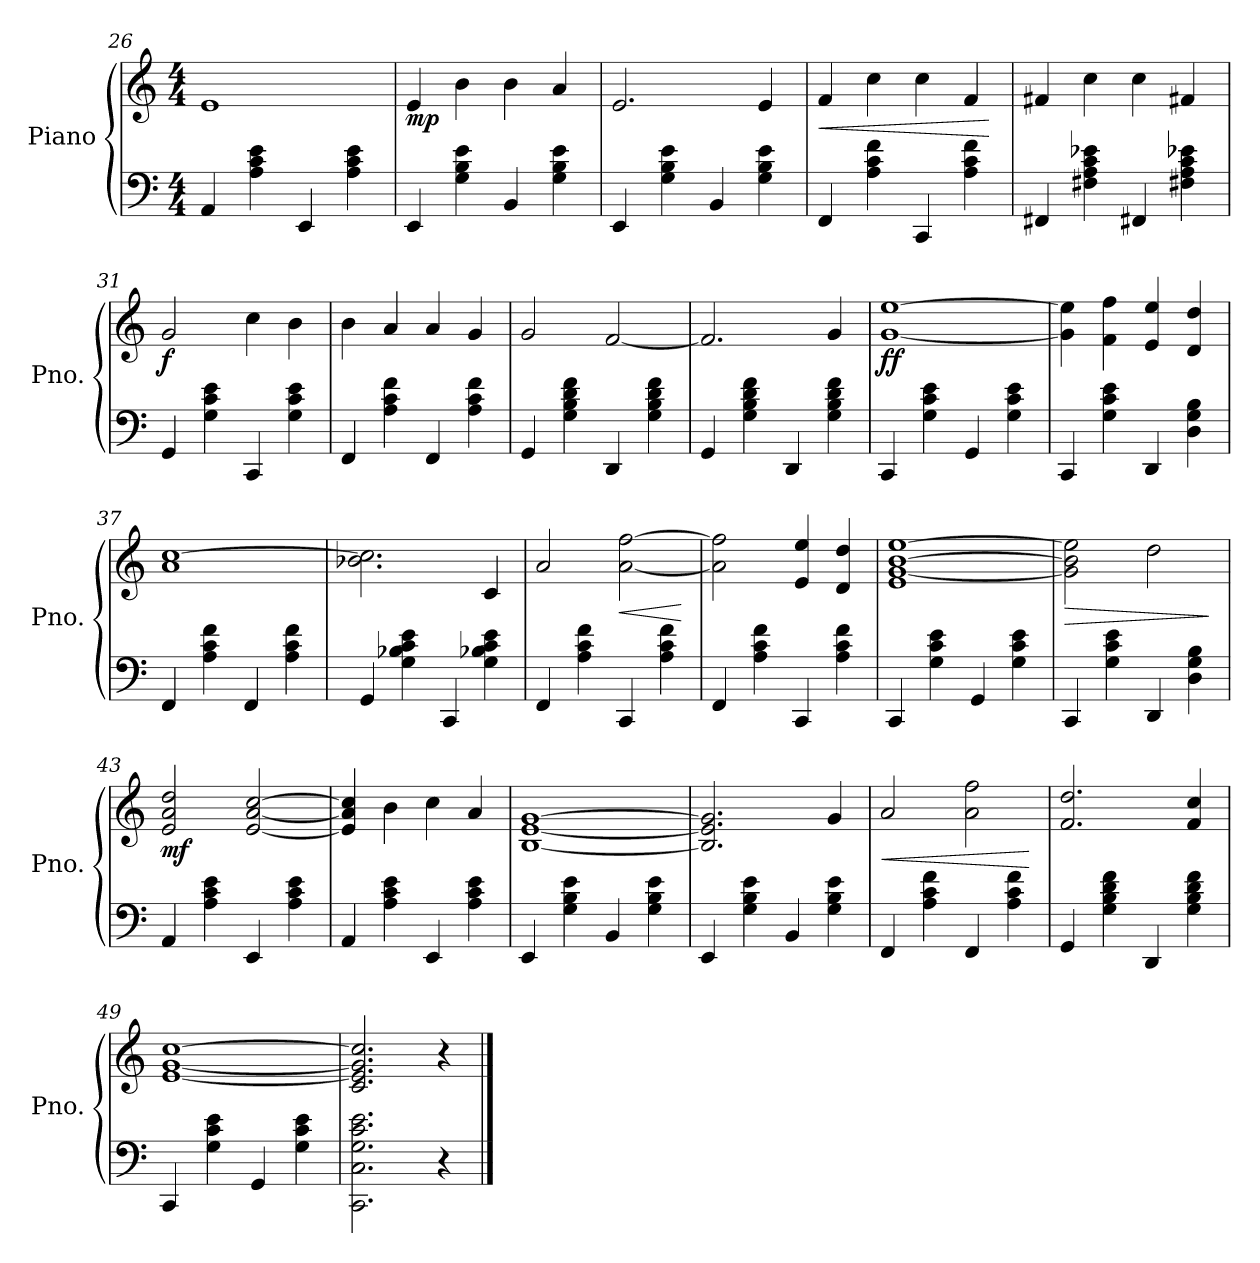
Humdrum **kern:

**kern	**kern	**dynam
*part1	*part1	*part1
*staff2	*staff1	*staff1/2
*I"Piano	*	*
*I'Pno.	*	*
*clefF4	*clefG2	*
*k[]	*k[]	*
*M4/4	*M4/4	*
=26	=26	=26
4AA/	1e	.
4A\ 4c\ 4e\	.	.
4EE/	.	.
4A\ 4c\ 4e\	.	.
=27	=27	=27
!	!	!LO:DY:b
4EE/	4e/	mp
4G\ 4B\ 4e\	4b\	.
4BB/	4b\	.
4G\ 4B\ 4e\	4a/	.
=28	=28	=28
4EE/	2.e/	.
4G\ 4B\ 4e\	.	.
4BB/	.	.
4G\ 4B\ 4e\	4e/	.
!!LO:LB:g=z
=29	=29	=29
!	!	!LO:HP:b
4FF/	4f/	<
4A\ 4c\ 4f\	4cc\	.
4CC/	4cc\	.
4A\ 4c\ 4f\	4f/	.
.	.	[
=30	=30	=30
4FF#X/	4f#X/	.
4F#X\ 4A\ 4c\ 4e-X\	4cc\	.
4FF#X/	4cc\	.
4F#X\ 4A\ 4c\ 4e-X\	4f#X/	.
=31	=31	=31
!	!	!LO:DY:b
4GG/	2g/	f
4G\ 4c\ 4e\	.	.
4CC/	4cc\	.
4G\ 4c\ 4e\	4b\	.
=32	=32	=32
4FF/	4b\	.
4A\ 4c\ 4f\	4a/	.
4FF/	4a/	.
4A\ 4c\ 4f\	4g/	.
!!LO:LB:g=z
=33	=33	=33
4GG/	2g/	.
4G\ 4B\ 4d\ 4f\	.	.
4DD/	[2f/	.
4G\ 4B\ 4d\ 4f\	.	.
=34	=34	=34
4GG/	2.f/]	.
4G\ 4B\ 4d\ 4f\	.	.
4DD/	.	.
4G\ 4B\ 4d\ 4f\	4g/	.
=35	=35	=35
!	!	!LO:DY:b
4CC/	[1g [1ee	ff
4G\ 4c\ 4e\	.	.
4GG/	.	.
4G\ 4c\ 4e\	.	.
=36	=36	=36
4CC/	4g\] 4ee\]	.
4G\ 4c\ 4e\	4f\ 4ff\	.
4DD/	4e/ 4ee/	.
4D\ 4G\ 4B\	4d/ 4dd/	.
!!LO:LB:g=z
=37	=37	=37
4FF/	1a [1cc	.
4A\ 4c\ 4f\	.	.
4FF/	.	.
4A\ 4c\ 4f\	.	.
=38	=38	=38
4GG/	2.b-X\ 2.cc\]	.
4G\ 4B-X\ 4c\ 4e\	.	.
4CC/	.	.
4G\ 4B-X\ 4c\ 4e\	4c/	.
=39	=39	=39
4FF/	2a/	.
4A\ 4c\ 4f\	.	.
!	!	!LO:HP:b
4CC/	[2a\ [2ff\	<
4A\ 4c\ 4f\	.	.
.	.	[
=40	=40	=40
4FF/	2a\] 2ff\]	.
4A\ 4c\ 4f\	.	.
4CC/	4e/ 4ee/	.
4A\ 4c\ 4f\	4d/ 4dd/	.
!!LO:LB:g=z
=41	=41	=41
4CC/	1e [1g [1b [1ee	.
4G\ 4c\ 4e\	.	.
4GG/	.	.
4G\ 4c\ 4e\	.	.
=42	=42	=42
!	!	!LO:HP:b
4CC/	2g\] 2b\] 2ee\]	>
4G\ 4c\ 4e\	.	.
4DD/	2dd\	.
4D\ 4G\ 4B\	.	.
.	.	]
=43	=43	=43
!	!	!LO:DY:b
4AA/	2e/ 2a/ 2dd/	mf
4A\ 4c\ 4e\	.	.
4EE/	[2e/ [2a/ [2cc/	.
4A\ 4c\ 4e\	.	.
=44	=44	=44
4AA/	4e/] 4a/] 4cc/]	.
4A\ 4c\ 4e\	4b\	.
4EE/	4cc\	.
4A\ 4c\ 4e\	4a/	.
!!LO:PB:g=z
=45	=45	=45
4EE/	[1B [1e [1g	.
4G\ 4B\ 4e\	.	.
4BB/	.	.
4G\ 4B\ 4e\	.	.
=46	=46	=46
4EE/	2.B/] 2.e/] 2.g/]	.
4G\ 4B\ 4e\	.	.
4BB/	.	.
4G\ 4B\ 4e\	4g/	.
=47	=47	=47
!	!	!LO:HP:b
4FF/	2a/	<
4A\ 4c\ 4f\	.	.
4FF/	2a\ 2ff\	.
4A\ 4c\ 4f\	.	.
.	.	[
=48	=48	=48
4GG/	2.f/ 2.dd/	.
4G\ 4B\ 4d\ 4f\	.	.
4DD/	.	.
4G\ 4B\ 4d\ 4f\	4f/ 4cc/	.
!!LO:LB:g=z
=49	=49	=49
4CC/	[1e [1g [1cc	.
4G\ 4c\ 4e\	.	.
4GG/	.	.
4G\ 4c\ 4e\	.	.
=50	=50	=50
2.CC\ 2.C\ 2.G\ 2.c\ 2.e\	2.c/ 2.e/] 2.g/] 2.cc/]	.
4r	4r	.
==	==	==
*-	*-	*-
